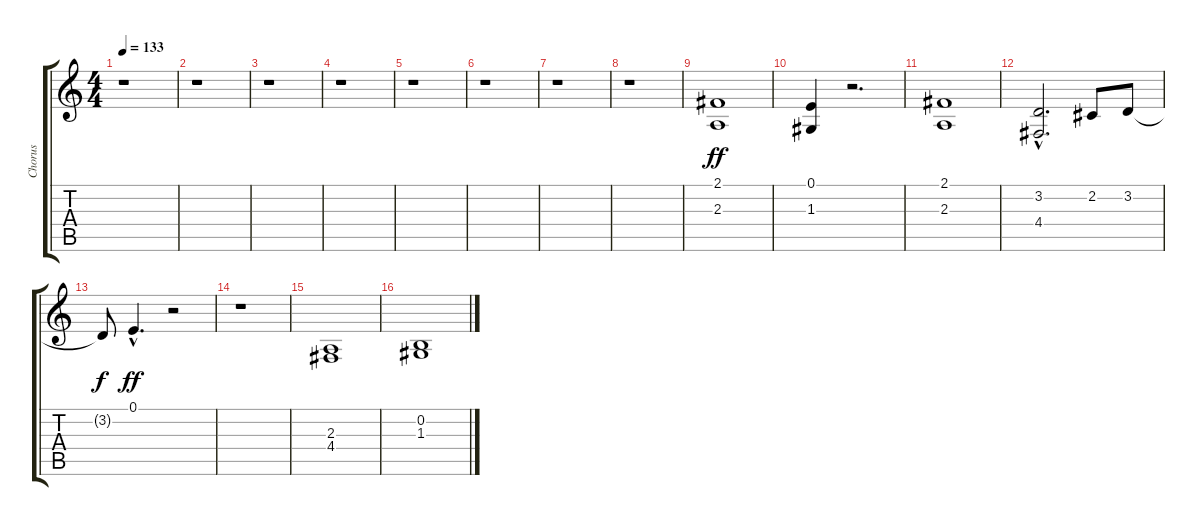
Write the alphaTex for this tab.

\track ("Chorus" "Chorus") {instrument clarinet}
\staff {score tabs}
\tuning (E4 B3 G3 D3 A2 E2) {hide}
\ts (4 4)
\tempo 133
\clef g2
\ks c
r.1{dy ff} |
r.1 |
r.1 |
r.1 |
r.1 |
r.1 |
r.1 |
r.1 |
(2.1 2.3).1 |
(0.1 1.3).4 r.2{d} |
(2.1 2.3).1 |
(3.2{hac} 4.4).2{d} 2.2.8 3.2.8 |
3.2{t}.8{dy f} 0.1{hac}.4{d dy ff} r.2 |
r.1 |
(2.3 4.4).1 |
(0.2 1.3).1
